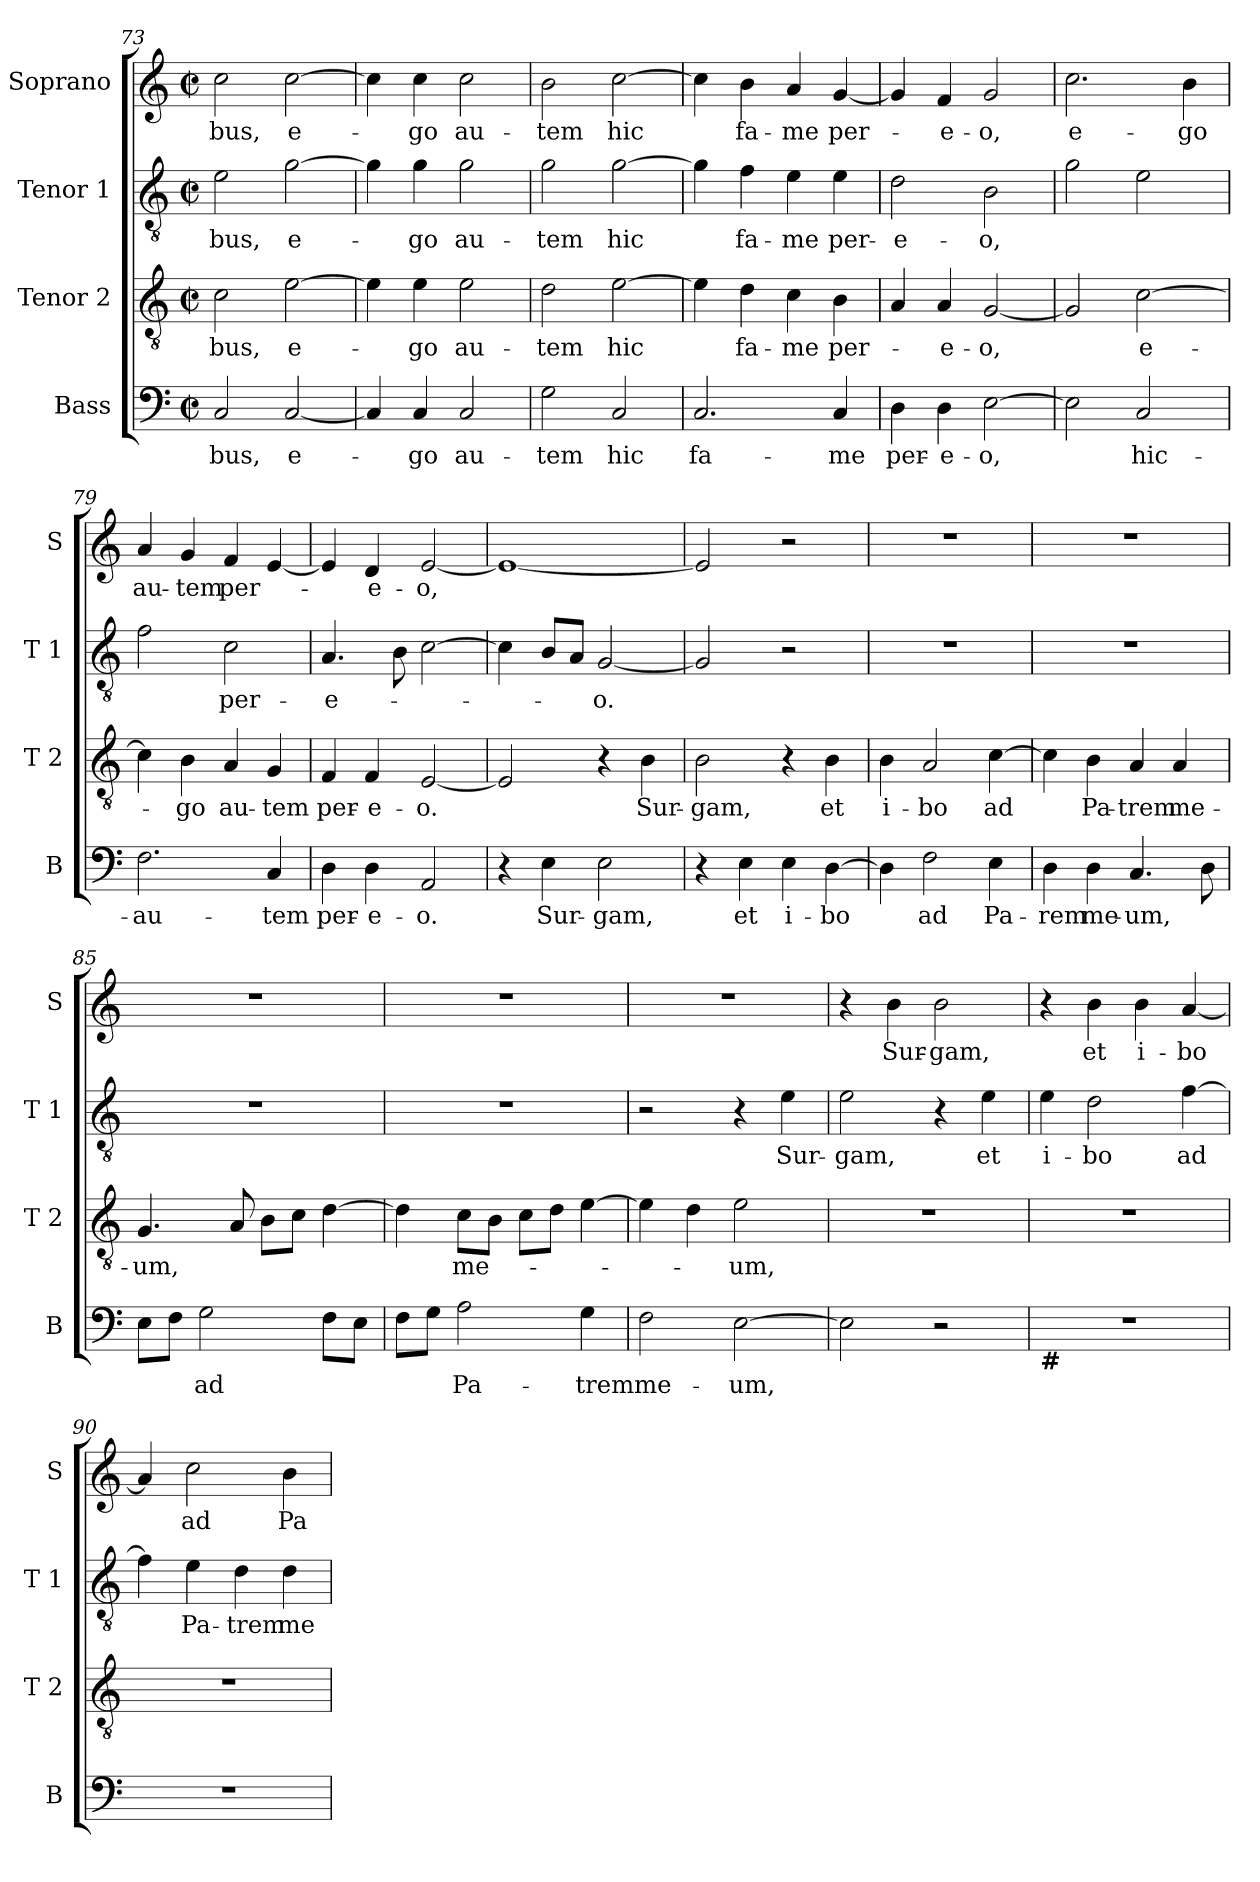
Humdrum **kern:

**kern	**text	**kern	**text	**kern	**text	**kern	**text
*part4	*part4	*part3	*part3	*part2	*part2	*part1	*part1
*staff4	*staff4	*staff3	*staff3	*staff2	*staff2	*staff1	*staff1
*I"Bass	*	*I"Tenor 2	*	*I"Tenor 1	*	*I"Soprano	*
*I'B	*	*I'T 2	*	*I'T 1	*	*I'S	*
*clefF4	*	*clefGv2	*	*clefGv2	*	*clefG2	*
*k[]	*	*k[]	*	*k[]	*	*k[]	*
*C:	*	*C:	*	*C:	*	*C:	*
*M2/2	*	*M2/2	*	*M2/2	*	*M2/2	*
*met(c|)	*	*met(c|)	*	*met(c|)	*	*met(c|)	*
=73	=73	=73	=73	=73	=73	=73	=73
2C/	-bus,	2c\	-bus,	2e\	-bus,	2cc\	-bus,
[2C/	e-	[2e\	e-	[2g\	e-	[2cc\	e-
=74	=74	=74	=74	=74	=74	=74	=74
4C/]	.	4e\]	.	4g\]	.	4cc\]	.
4C/	-go	4e\	-go	4g\	-go	4cc\	-go
2C/	au-	2e\	au-	2g\	au-	2cc\	au-
!!LO:LB:g=z
=75	=75	=75	=75	=75	=75	=75	=75
2G\	-tem	2d\	-tem	2g\	-tem	2b\	-tem
2C/	hic	[2e\	hic	[2g\	hic	[2cc\	hic
=76	=76	=76	=76	=76	=76	=76	=76
2.C/	fa-	4e\]	.	4g\]	.	4cc\]	.
.	.	4d\	fa-	4f\	fa-	4b\	fa-
.	.	4c\	-me	4e\	-me	4a/	-me
4C/	-me	4B\	per-	4e\	per-	[4g/	per-
=77	=77	=77	=77	=77	=77	=77	=77
4D\	per-	4A/	.	2d\	-e-	4g/]	.
4D\	-e-	4A/	-e-	.	.	4f/	-e-
[2E\	-o,	[2G/	-o,	2B\	-o,	2g/	-o,
=78	=78	=78	=78	=78	=78	=78	=78
2E\]	.	2G/]	.	2g\	.	2.cc\	e-
2C/	hic-	[2c\	e-	2e\	.	.	.
.	.	.	.	.	.	4b\	-go
=79	=79	=79	=79	=79	=79	=79	=79
2.F\	-au-	4c\]	.	2f\	.	4a/	au-
.	.	4B\	-go	.	.	4g/	-tem
.	.	4A/	au-	2c\	per-	4f/	per-
4C/	-tem	4G/	-tem	.	.	[4e/	.
=80	=80	=80	=80	=80	=80	=80	=80
4D\	per-	4F/	per-	4.A/	-e-	4e/]	.
4D\	-e-	4F/	-e-	.	.	4d/	-e-
.	.	.	.	8B\	.	.	.
2AA/	-o.	[2E/	-o.	[2c\	.	[2e/	-o,
!!LO:LB:g=z
=81	=81	=81	=81	=81	=81	=81	=81
4r	.	2E/]	.	4c\]	.	1e_	.
4E\	Sur-	.	.	8B/L	.	.	.
.	.	.	.	8A/J	.	.	.
2E\	-gam,	4r	.	[2G/	-o.	.	.
.	.	4B\	Sur-	.	.	.	.
=82	=82	=82	=82	=82	=82	=82	=82
4r	.	2B\	-gam,	2G/]	.	2e/]	.
4E\	et	.	.	.	.	.	.
4E\	i-	4r	.	2r	.	2r	.
[4D\	-bo	4B\	et	.	.	.	.
=83	=83	=83	=83	=83	=83	=83	=83
4D\]	.	4B\	i-	1r	.	1r	.
2F\	ad	2A/	-bo	.	.	.	.
4E\	Pa-	[4c\	ad	.	.	.	.
=84	=84	=84	=84	=84	=84	=84	=84
4D\	-rem	4c\]	.	1r	.	1r	.
4D\	me-	4B\	Pa-	.	.	.	.
4.C/	-um,	4A/	-trem	.	.	.	.
.	.	4A/	me-	.	.	.	.
8D\	.	.	.	.	.	.	.
=85	=85	=85	=85	=85	=85	=85	=85
8E\L	.	4.G/	-um,	1r	.	1r	.
8F\J	.	.	.	.	.	.	.
2G\	ad	.	.	.	.	.	.
.	.	8A/	.	.	.	.	.
.	.	8B\L	.	.	.	.	.
.	.	8c\J	.	.	.	.	.
8F\L	.	[4d\	.	.	.	.	.
8E\J	.	.	.	.	.	.	.
=86	=86	=86	=86	=86	=86	=86	=86
8F\L	.	4d\]	.	1r	.	1r	.
8G\J	.	.	.	.	.	.	.
2A\	Pa-	8c\L	me-	.	.	.	.
.	.	8B\J	.	.	.	.	.
.	.	8c\L	.	.	.	.	.
.	.	8d\J	.	.	.	.	.
4G\	-trem	[4e\	.	.	.	.	.
!!LO:PB:g=z
=87	=87	=87	=87	=87	=87	=87	=87
2F\	me-	4e\]	.	2r	.	1r	.
.	.	4d\	.	.	.	.	.
[2E\	-um,	2e\	-um,	4r	.	.	.
.	.	.	.	4e\	Sur-	.	.
=88	=88	=88	=88	=88	=88	=88	=88
2E\]	.	1r	.	2e\	-gam,	4r	.
.	.	.	.	.	.	4b\	Sur-
2r	.	.	.	4r	.	2b\	-gam,
.	.	.	.	4e\	et	.	.
=89	=89	=89	=89	=89	=89	=89	=89
!LO:TX:b:B:t=#	!	!	!	!	!	!	!
1r	.	1r	.	4e\	i-	4r	.
.	.	.	.	2d\	-bo	4b\	et
.	.	.	.	.	.	4b\	i-
.	.	.	.	[4f\	ad	[4a/	-bo
=90	=90	=90	=90	=90	=90	=90	=90
1r	.	1r	.	4f\]	.	4a/]	.
.	.	.	.	4e\	Pa-	2cc\	ad
.	.	.	.	4d\	-trem	.	.
.	.	.	.	4d\	me-	4b\	Pa-
=	=	=	=	=	=	=	=
*-	*-	*-	*-	*-	*-	*-	*-
